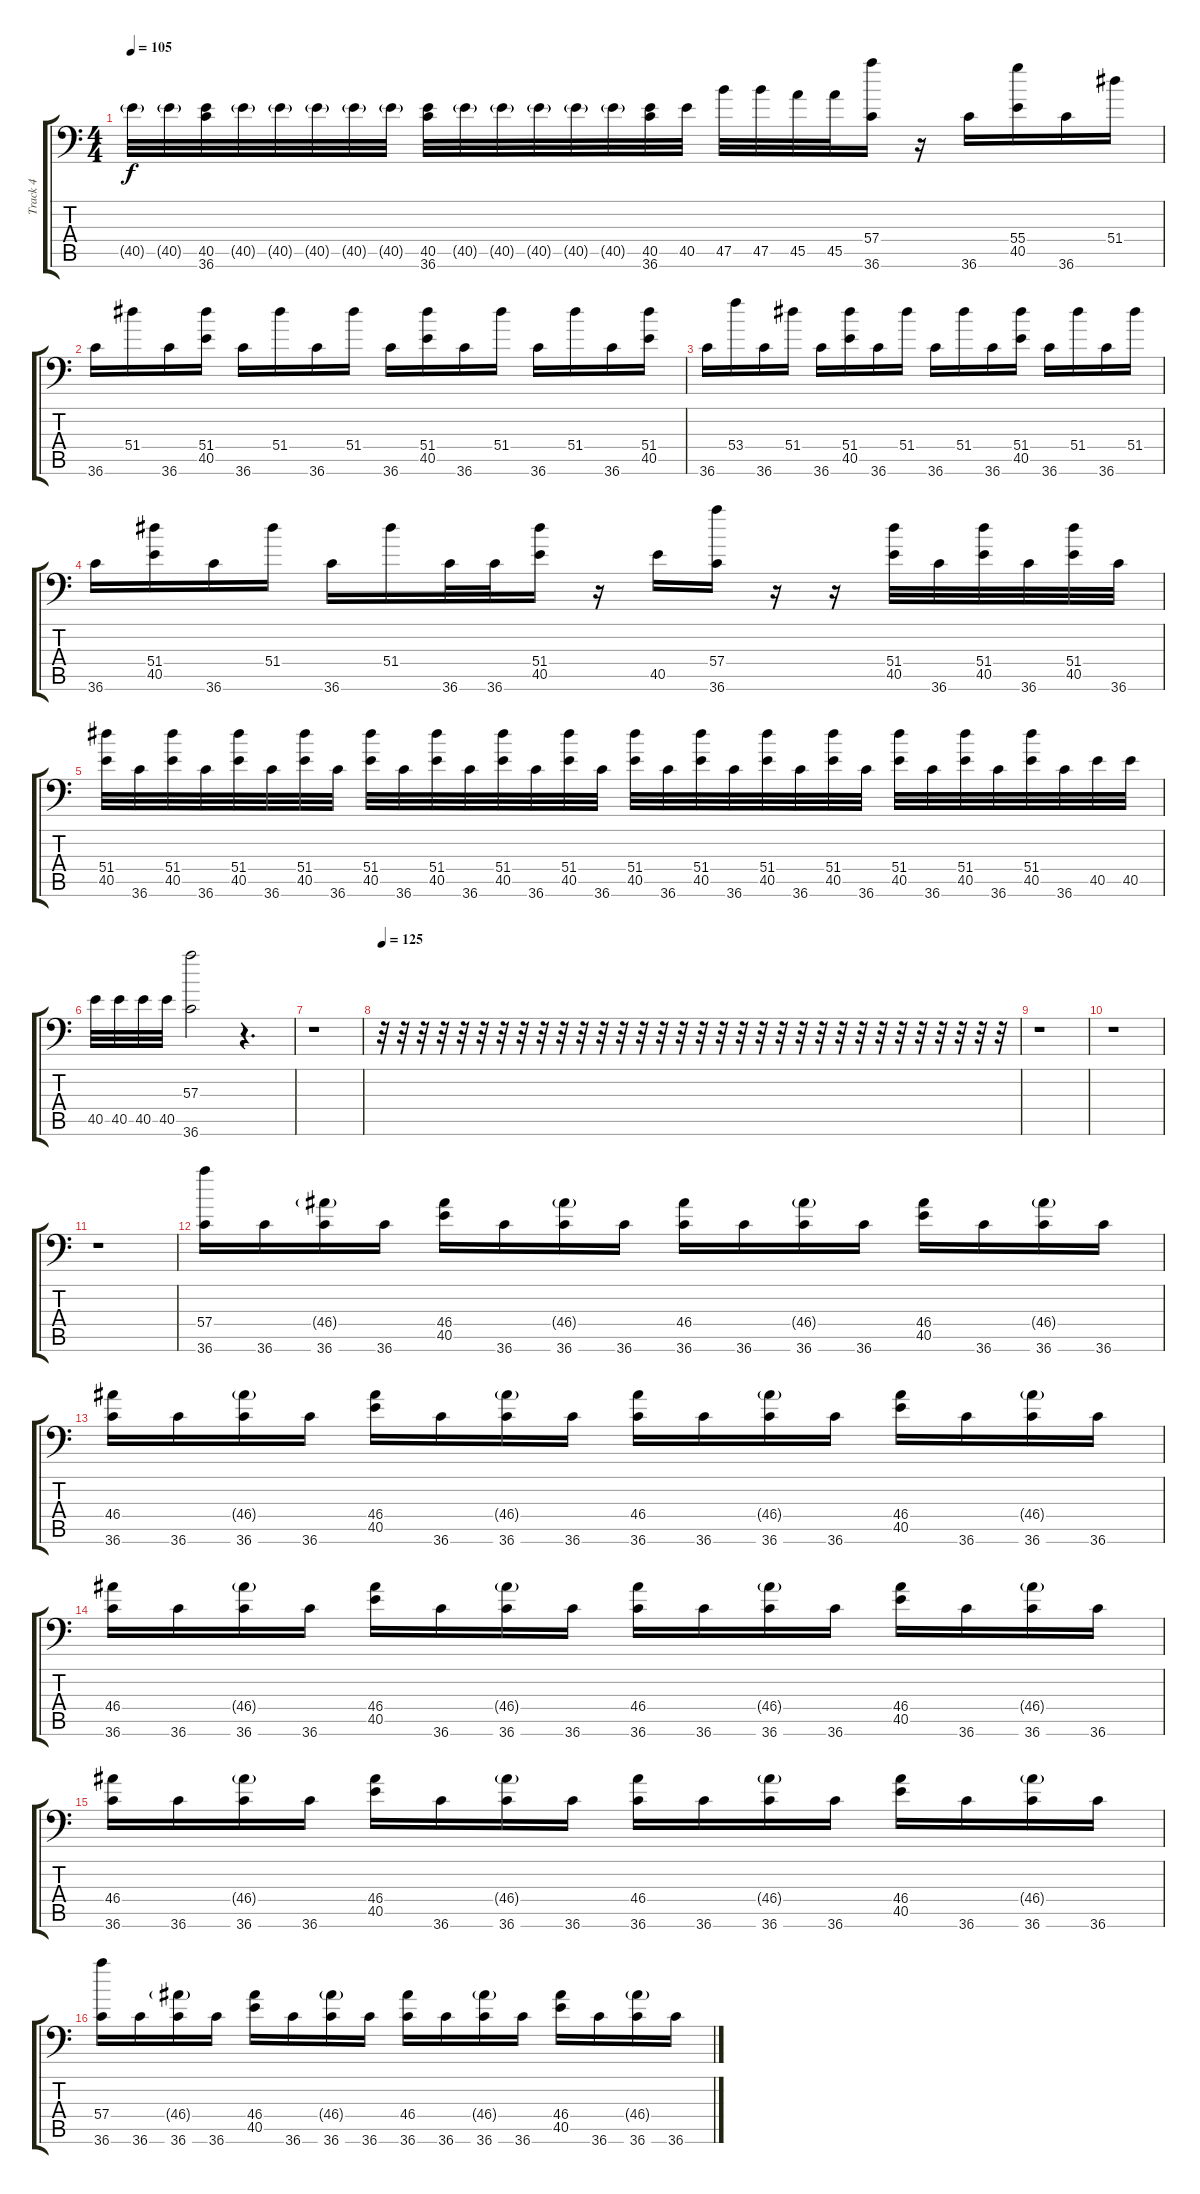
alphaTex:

\track ("Track 4" "Track 4") {instrument acousticgrandpiano}
\staff {score tabs}
\tuning (C-1 C-1 C-1 C-1 C-1 C-1) {hide}
\ts (4 4)
\tempo 105
\clef f4
\ks c
40.5{g}.32{dy f} 40.5{g}.32 (40.5 36.6).32 40.5{g}.32 40.5{g}.32 40.5{g}.32 40.5{g}.32 40.5{g}.32 (40.5 36.6).32 40.5{g}.32 40.5{g}.32 40.5{g}.32 40.5{g}.32 40.5{g}.32 (40.5 36.6).32 40.5.32 47.5.32 47.5.32 45.5.32 45.5.32 (57.4 36.6).16 r.16 36.6.16 (55.4 40.5).16 36.6.16 51.4.16 |
36.6.16 51.4.16 36.6.16 (51.4 40.5).16 36.6.16 51.4.16 36.6.16 51.4.16 36.6.16 (51.4 40.5).16 36.6.16 51.4.16 36.6.16 51.4.16 36.6.16 (51.4 40.5).16 |
36.6.16 53.4.16 36.6.16 51.4.16 36.6.16 (51.4 40.5).16 36.6.16 51.4.16 36.6.16 51.4.16 36.6.16 (51.4 40.5).16 36.6.16 51.4.16 36.6.16 51.4.16 |
36.6.16 (51.4 40.5).16 36.6.16 51.4.16 36.6.16 51.4.16 36.6.32 36.6.32 (51.4 40.5).16 r.16 40.5.16 (57.4 36.6).16 r.16 r.16 (51.4 40.5).32 36.6.32 (51.4 40.5).32 36.6.32 (51.4 40.5).32 36.6.32 |
(51.4 40.5).32 36.6.32 (51.4 40.5).32 36.6.32 (51.4 40.5).32 36.6.32 (51.4 40.5).32 36.6.32 (51.4 40.5).32 36.6.32 (51.4 40.5).32 36.6.32 (51.4 40.5).32 36.6.32 (51.4 40.5).32 36.6.32 (51.4 40.5).32 36.6.32 (51.4 40.5).32 36.6.32 (51.4 40.5).32 36.6.32 (51.4 40.5).32 36.6.32 (51.4 40.5).32 36.6.32 (51.4 40.5).32 36.6.32 (51.4 40.5).32 36.6.32 40.5.32 40.5.32 |
40.5.32 40.5.32 40.5.32 40.5.32 (57.3 36.6).2 r.4{d} |
r.1 |
\tempo 125
r.32 r.32 r.32 r.32 r.32 r.32 r.32 r.32 r.32 r.32 r.32 r.32 r.32 r.32 r.32 r.32 r.32 r.32 r.32 r.32 r.32 r.32 r.32 r.32 r.32 r.32 r.32 r.32 r.32 r.32 r.32 r.32 |
r.1 |
r.1 |
r.1 |
(57.4 36.6).16 36.6.16 (46.4{g} 36.6).16 36.6.16 (46.4 40.5).16 36.6.16 (46.4{g} 36.6).16 36.6.16 (46.4 36.6).16 36.6.16 (46.4{g} 36.6).16 36.6.16 (46.4 40.5).16 36.6.16 (46.4{g} 36.6).16 36.6.16 |
(46.4 36.6).16 36.6.16 (46.4{g} 36.6).16 36.6.16 (46.4 40.5).16 36.6.16 (46.4{g} 36.6).16 36.6.16 (46.4 36.6).16 36.6.16 (46.4{g} 36.6).16 36.6.16 (46.4 40.5).16 36.6.16 (46.4{g} 36.6).16 36.6.16 |
(46.4 36.6).16 36.6.16 (46.4{g} 36.6).16 36.6.16 (46.4 40.5).16 36.6.16 (46.4{g} 36.6).16 36.6.16 (46.4 36.6).16 36.6.16 (46.4{g} 36.6).16 36.6.16 (46.4 40.5).16 36.6.16 (46.4{g} 36.6).16 36.6.16 |
(46.4 36.6).16 36.6.16 (46.4{g} 36.6).16 36.6.16 (46.4 40.5).16 36.6.16 (46.4{g} 36.6).16 36.6.16 (46.4 36.6).16 36.6.16 (46.4{g} 36.6).16 36.6.16 (46.4 40.5).16 36.6.16 (46.4{g} 36.6).16 36.6.16 |
(57.4 36.6).16 36.6.16 (46.4{g} 36.6).16 36.6.16 (46.4 40.5).16 36.6.16 (46.4{g} 36.6).16 36.6.16 (46.4 36.6).16 36.6.16 (46.4{g} 36.6).16 36.6.16 (46.4 40.5).16 36.6.16 (46.4{g} 36.6).16 36.6.16
